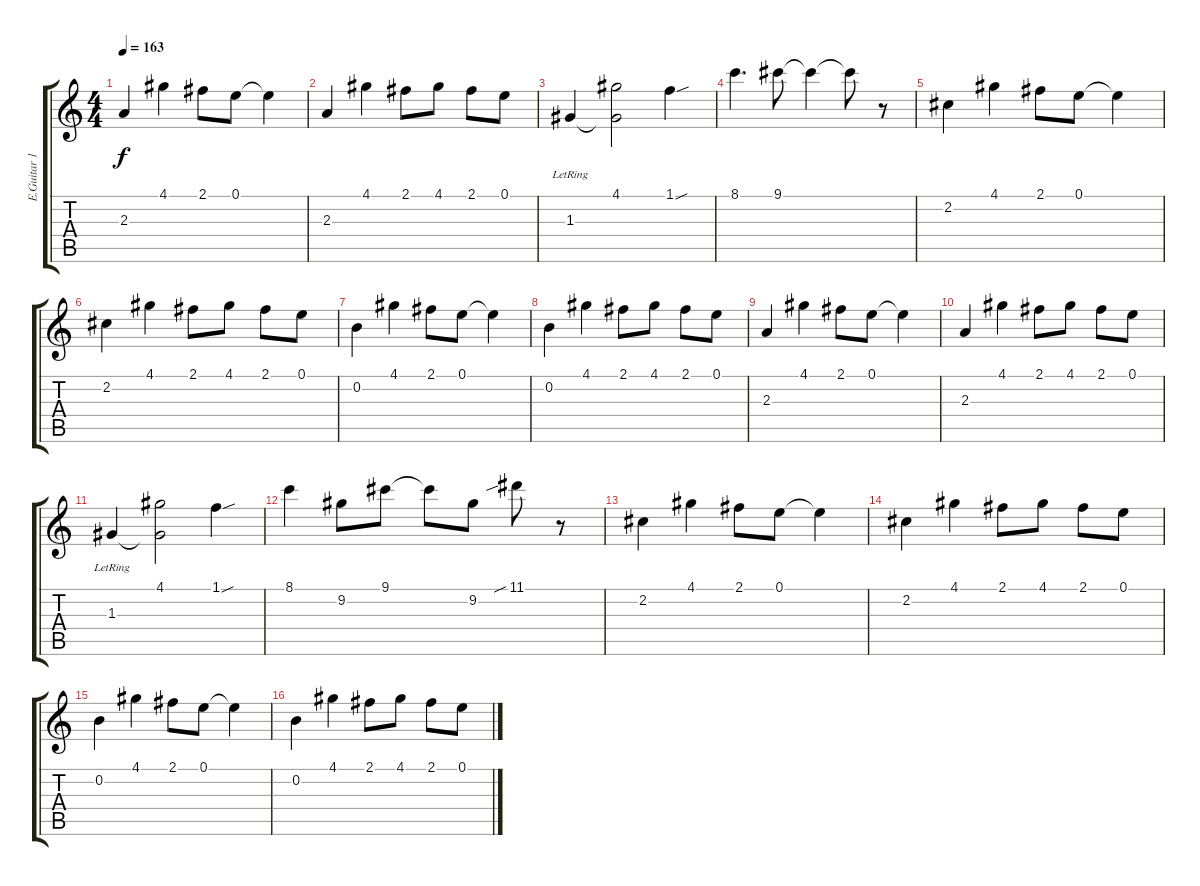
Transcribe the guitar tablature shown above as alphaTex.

\track ("E.Guitar 1" "E.Guitar 1") {instrument overdrivenguitar}
\staff {score tabs}
\tuning (E4 B3 G3 D3 A2 E2) {hide}
\ts (4 4)
\tempo 163
\clef g2
\ks c
2.3.4{dy f} 4.1.4 2.1.8 0.1.8 0.1{t}.4 |
2.3.4 4.1.4 2.1.8 4.1.8 2.1.8 0.1.8 |
1.3{lr}.4 (4.1 1.3{t}).2 1.1{sou}.4 |
8.1.4{d} 9.1.8 9.1{t}.4 9.1{t}.8 r.8 |
2.2.4{volume 7 balance 8 instrument overdrivenguitar} 4.1.4 2.1.8 0.1.8 0.1{t}.4 |
2.2.4 4.1.4 2.1.8 4.1.8 2.1.8 0.1.8 |
0.2.4 4.1.4 2.1.8 0.1.8 0.1{t}.4 |
0.2.4 4.1.4 2.1.8 4.1.8 2.1.8 0.1.8 |
2.3.4 4.1.4 2.1.8 0.1.8 0.1{t}.4 |
2.3.4 4.1.4 2.1.8 4.1.8 2.1.8 0.1.8 |
1.3{lr}.4 (4.1 1.3{t}).2 1.1{sou}.4 |
8.1.4 9.2.8 9.1.8 9.1{t}.8 9.2.8 11.1{sib}.8 r.8 |
2.2.4{volume 7 balance 8 instrument overdrivenguitar} 4.1.4 2.1.8 0.1.8 0.1{t}.4 |
2.2.4 4.1.4 2.1.8 4.1.8 2.1.8 0.1.8 |
0.2.4 4.1.4 2.1.8 0.1.8 0.1{t}.4 |
0.2.4 4.1.4 2.1.8 4.1.8 2.1.8 0.1.8
